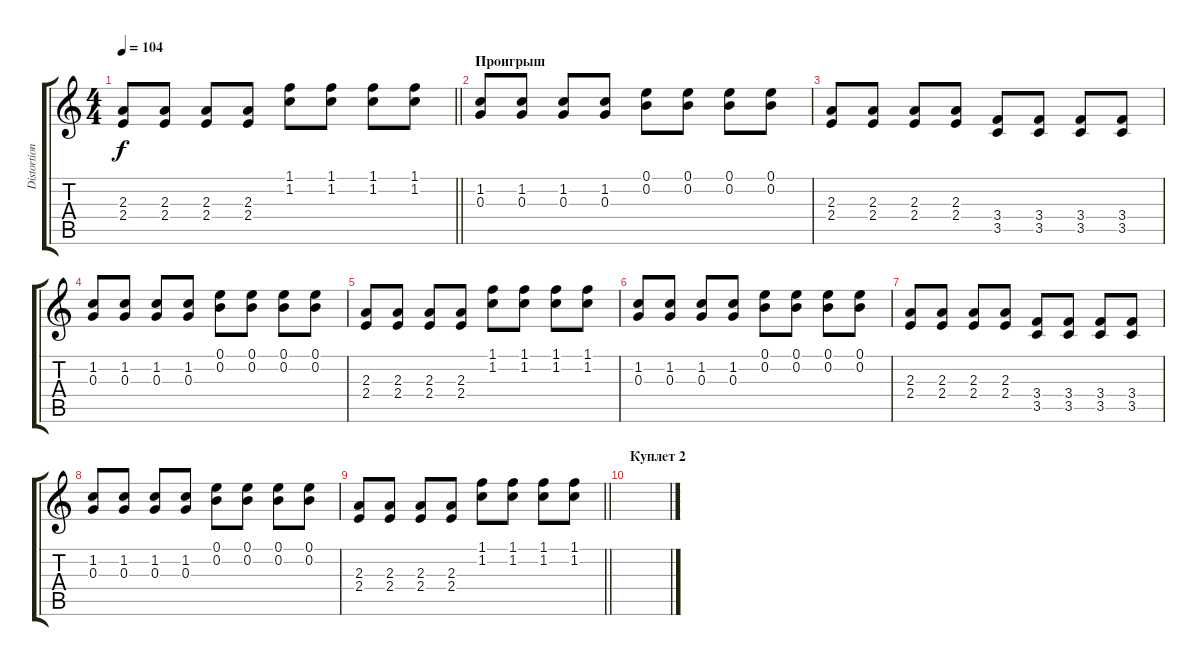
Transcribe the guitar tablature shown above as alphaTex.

\track ("Distortion" "Distortion") {instrument distortionguitar}
\staff {score tabs}
\tuning (E4 B3 G3 D3 A2 E2) {hide}
\ts (4 4)
\tempo 104
\clef g2
\barLineRight lightlight
\ks c
(2.3 2.4).8{dy f} (2.3 2.4).8 (2.3 2.4).8 (2.3 2.4).8 (1.1 1.2).8 (1.1 1.2).8 (1.1 1.2).8 (1.1 1.2).8 |
\section ("" "Проигрыш")
(1.2 0.3).8 (1.2 0.3).8 (1.2 0.3).8 (1.2 0.3).8 (0.1 0.2).8 (0.1 0.2).8 (0.1 0.2).8 (0.1 0.2).8 |
(2.3 2.4).8 (2.3 2.4).8 (2.3 2.4).8 (2.3 2.4).8 (3.4 3.5).8 (3.4 3.5).8 (3.4 3.5).8 (3.4 3.5).8 |
(1.2 0.3).8 (1.2 0.3).8 (1.2 0.3).8 (1.2 0.3).8 (0.1 0.2).8 (0.1 0.2).8 (0.1 0.2).8 (0.1 0.2).8 |
(2.3 2.4).8 (2.3 2.4).8 (2.3 2.4).8 (2.3 2.4).8 (1.1 1.2).8 (1.1 1.2).8 (1.1 1.2).8 (1.1 1.2).8 |
(1.2 0.3).8 (1.2 0.3).8 (1.2 0.3).8 (1.2 0.3).8 (0.1 0.2).8 (0.1 0.2).8 (0.1 0.2).8 (0.1 0.2).8 |
(2.3 2.4).8 (2.3 2.4).8 (2.3 2.4).8 (2.3 2.4).8 (3.4 3.5).8 (3.4 3.5).8 (3.4 3.5).8 (3.4 3.5).8 |
(1.2 0.3).8 (1.2 0.3).8 (1.2 0.3).8 (1.2 0.3).8 (0.1 0.2).8 (0.1 0.2).8 (0.1 0.2).8 (0.1 0.2).8 |
\barLineRight lightlight
(2.3 2.4).8 (2.3 2.4).8 (2.3 2.4).8 (2.3 2.4).8 (1.1 1.2).8 (1.1 1.2).8 (1.1 1.2).8 (1.1 1.2).8 |
\section ("" "Куплет 2")
